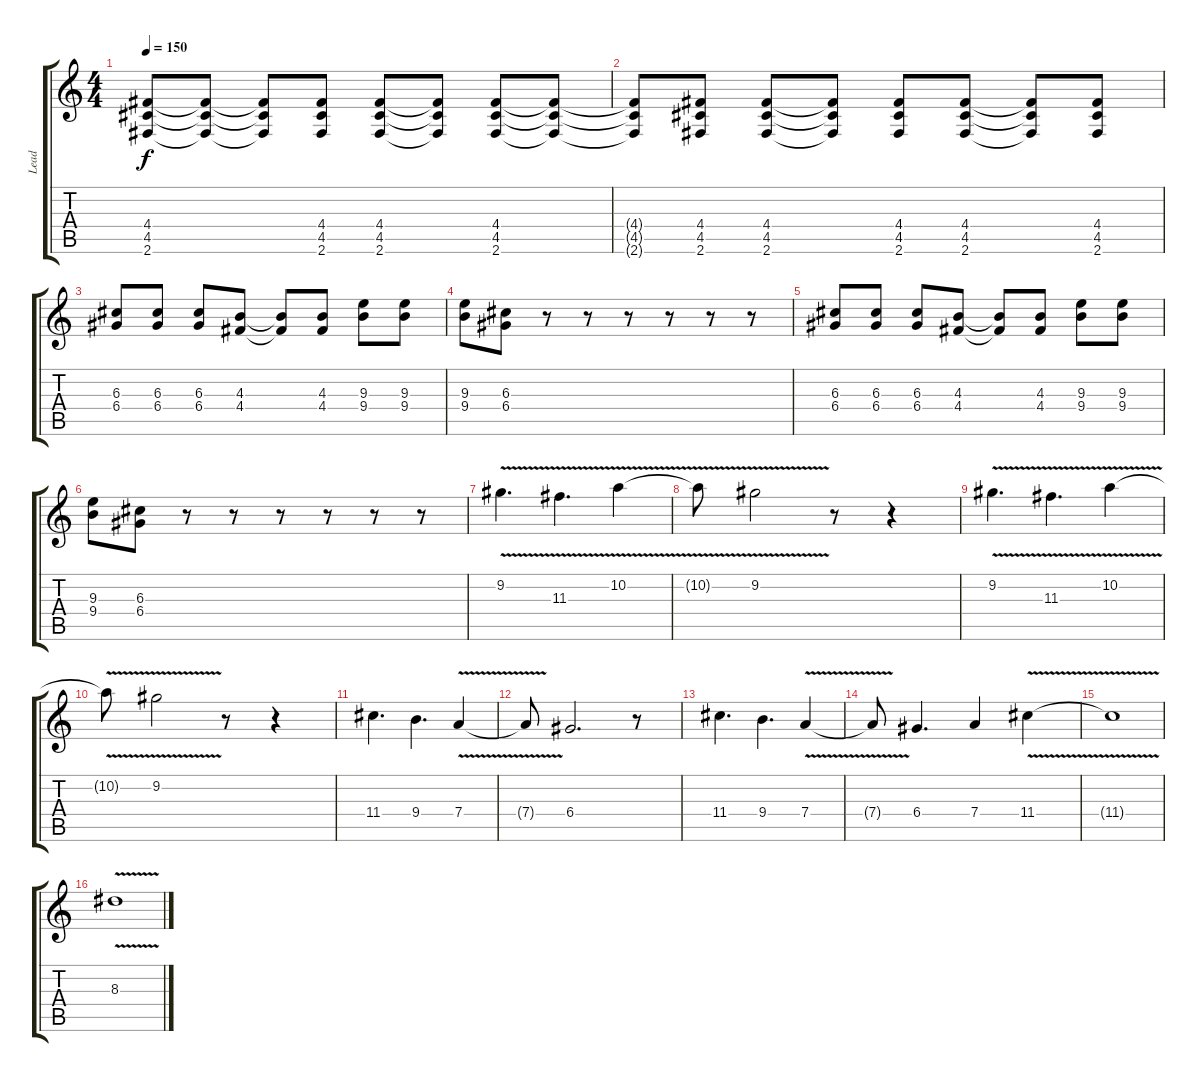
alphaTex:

\track ("Lead" "Lead") {instrument overdrivenguitar}
\staff {score tabs}
\tuning (E4 B3 G3 D3 A2 E2) {hide}
\ts (4 4)
\tempo 150
\clef g2
\ks c
(4.4 4.5 2.6).8{dy f} (4.4{t} 4.5{t} 2.6{t}).8 (4.4{t} 4.5{t} 2.6{t}).8 (4.4 4.5 2.6).8 (4.4 4.5 2.6).8 (4.4{t} 4.5{t} 2.6{t}).8 (4.4 4.5 2.6).8 (4.4{t} 4.5{t} 2.6{t}).8 |
(4.4{t} 4.5{t} 2.6{t}).8 (4.4 4.5 2.6).8 (4.4 4.5 2.6).8 (4.4{t} 4.5{t} 2.6{t}).8 (4.4 4.5 2.6).8 (4.4 4.5 2.6).8 (4.4{t} 4.5{t} 2.6{t}).8 (4.4 4.5 2.6).8 |
(6.3 6.4).8 (6.3 6.4).8 (6.3 6.4).8 (4.3 4.4).8 (4.3{t} 4.4{t}).8 (4.3 4.4).8 (9.3 9.4).8 (9.3 9.4).8 |
(9.3 9.4).8 (6.3 6.4).8 r.8 r.8 r.8 r.8 r.8 r.8 |
(6.3 6.4).8 (6.3 6.4).8 (6.3 6.4).8 (4.3 4.4).8 (4.3{t} 4.4{t}).8 (4.3 4.4).8 (9.3 9.4).8 (9.3 9.4).8 |
(9.3 9.4).8 (6.3 6.4).8 r.8 r.8 r.8 r.8 r.8 r.8 |
9.2{v}.4{d} 11.3{v}.4{d} 10.2{v}.4 |
10.2{t}.8 9.2{v}.2 r.8 r.4 |
9.2{v}.4{d} 11.3{v}.4{d} 10.2{v}.4 |
10.2{t}.8 9.2{v}.2 r.8 r.4 |
11.4.4{d} 9.4.4{d} 7.4{v}.4 |
7.4{v t}.8 6.4.2{d} r.8 |
11.4.4{d} 9.4.4{d} 7.4{v}.4 |
7.4{v t}.8 6.4.4{d} 7.4.4 11.4{v}.4 |
11.4{t}.1 |
8.3{v}.1
